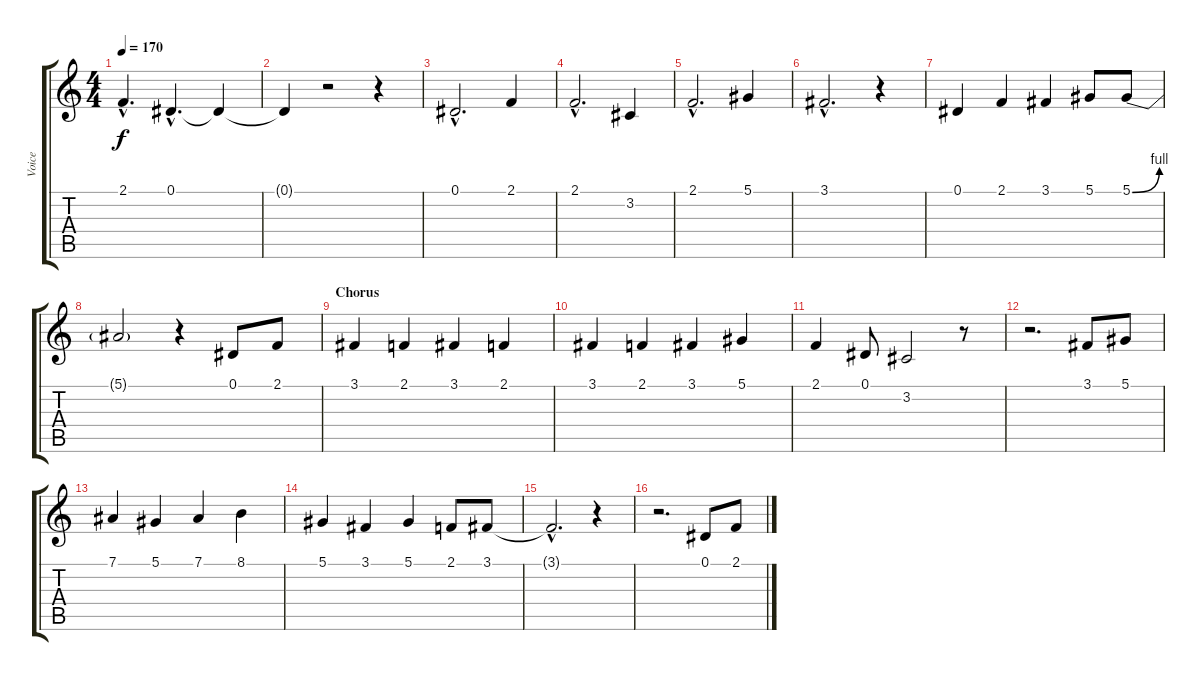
\track ("Voice" "Voice") {instrument lead2sawtooth}
\staff {score tabs}
\tuning (Eb4 Bb3 Gb3 Db3 Ab2 Eb2) {hide}
\ts (4 4)
\tempo 170
\clef g2
\ks c
2.1{hac t}.4{d dy f} 0.1{hac}.4{d} 0.1{t}.4 |
0.1{t}.4 r.2 r.4 |
0.1{hac}.2{d} 2.1.4 |
2.1{hac}.2{d} 3.2.4 |
2.1{hac}.2{d} 5.1.4 |
3.1{hac}.2{d} r.4 |
0.1.4 2.1.4 3.1.4 5.1.8 5.1{be (bend 0 0 60 4)}.8 |
5.1{t}.2 r.4 0.1.8 2.1.8 |
\section ("" "Chorus")
3.1.4 2.1.4 3.1.4 2.1.4 |
3.1.4 2.1.4 3.1.4 5.1.4 |
2.1.4 0.1.8 3.2.2 r.8 |
r.2{d} 3.1.8 5.1.8 |
7.1.4 5.1.4 7.1.4 8.1.4 |
5.1.4 3.1.4 5.1.4 2.1.8 3.1.8 |
3.1{hac t}.2{d} r.4 |
r.2{d} 0.1.8 2.1.8
